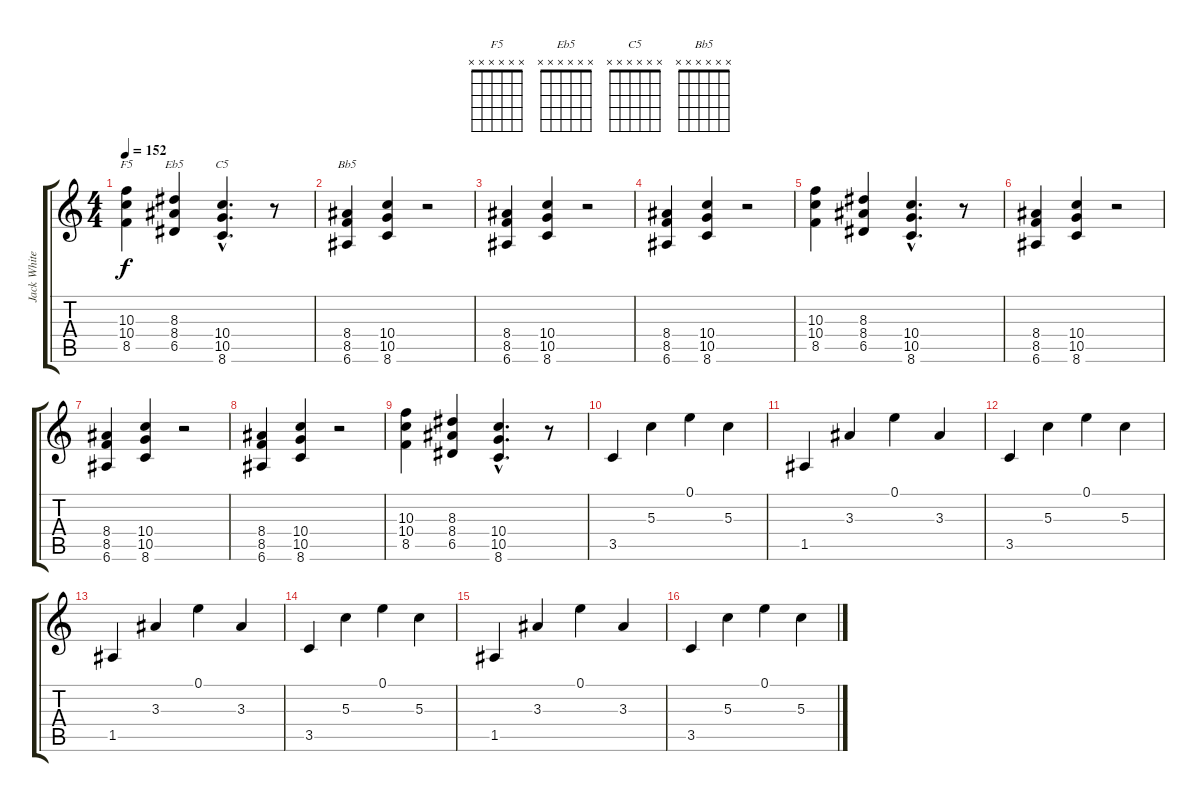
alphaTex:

\track ("Jack White" "Jack White") {instrument distortionguitar}
\staff {score tabs}
\tuning (E4 B3 G3 D3 A2 E2) {hide}
\chord ("F5" x x x x x x)
\chord ("Eb5" x x x x x x)
\chord ("C5" x x x x x x)
\chord ("Bb5" x x x x x x)
\ts (4 4)
\tempo 152
\clef g2
\ks c
(10.3 10.4 8.5).4{ch "F5" dy f} (8.3 8.4 6.5).4{ch "Eb5"} (10.4{hac} 10.5{hac} 8.6{hac}).4{d ch "C5"} r.8 |
(8.4 8.5 6.6).4{ch "Bb5"} (10.4 10.5 8.6).4 r.2 |
(8.4 8.5 6.6).4 (10.4 10.5 8.6).4 r.2 |
(8.4 8.5 6.6).4 (10.4 10.5 8.6).4 r.2 |
(10.3 10.4 8.5).4 (8.3 8.4 6.5).4 (10.4{hac} 10.5{hac} 8.6{hac}).4{d} r.8 |
(8.4 8.5 6.6).4 (10.4 10.5 8.6).4 r.2 |
(8.4 8.5 6.6).4 (10.4 10.5 8.6).4 r.2 |
(8.4 8.5 6.6).4 (10.4 10.5 8.6).4 r.2 |
(10.3 10.4 8.5).4 (8.3 8.4 6.5).4 (10.4{hac} 10.5{hac} 8.6{hac}).4{d} r.8 |
3.5.4{instrument electricguitarclean} 5.3.4 0.1.4 5.3.4 |
1.5.4 3.3.4 0.1.4 3.3.4 |
3.5.4 5.3.4 0.1.4 5.3.4 |
1.5.4 3.3.4 0.1.4 3.3.4 |
3.5.4 5.3.4 0.1.4 5.3.4 |
1.5.4 3.3.4 0.1.4 3.3.4 |
3.5.4 5.3.4 0.1.4 5.3.4
